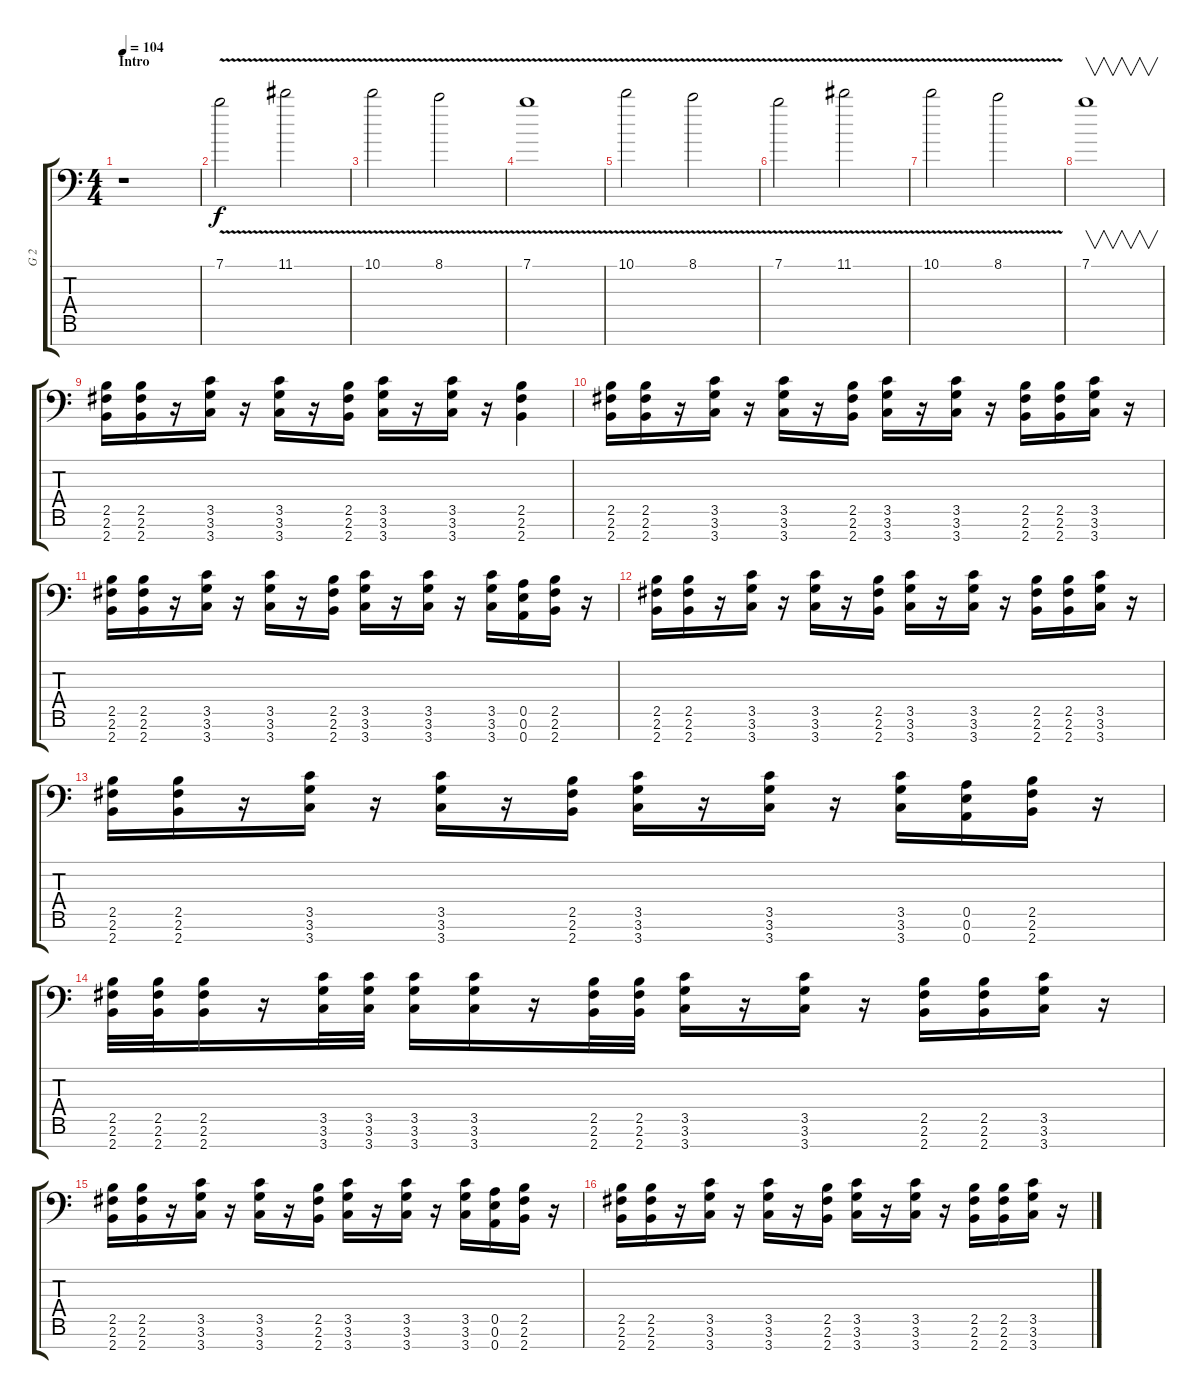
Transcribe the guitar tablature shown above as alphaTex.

\track ("G 2" "G 2") {instrument distortionguitar}
\staff {score tabs}
\tuning (E4 B3 G3 D3 A2 E2 A1) {hide}
\ts (4 4)
\section ("" "Intro")
\tempo 104
\clef f4
\ks c
r.1{dy f instrument distortionguitar} |
7.1{v}.2{volume 12} 11.1{v}.2 |
10.1{v}.2 8.1{v}.2 |
7.1{v}.1 |
10.1{v}.2 8.1{v}.2 |
7.1{v}.2 11.1{v}.2 |
10.1{v}.2 8.1{v}.2 |
7.1.1{v volume 0} |
(2.5 2.6 2.7).16{volume 15} (2.5 2.6 2.7).16 r.16 (3.5 3.6 3.7).16 r.16 (3.5 3.6 3.7).16 r.16 (2.5 2.6 2.7).16 (3.5 3.6 3.7).16 r.16 (3.5 3.6 3.7).16 r.16 (2.5 2.6 2.7).4 |
(2.5 2.6 2.7).16 (2.5 2.6 2.7).16 r.16 (3.5 3.6 3.7).16 r.16 (3.5 3.6 3.7).16 r.16 (2.5 2.6 2.7).16 (3.5 3.6 3.7).16 r.16 (3.5 3.6 3.7).16 r.16 (2.5 2.6 2.7).16 (2.5 2.6 2.7).16 (3.5 3.6 3.7).16 r.16 |
(2.5 2.6 2.7).16 (2.5 2.6 2.7).16 r.16 (3.5 3.6 3.7).16 r.16 (3.5 3.6 3.7).16 r.16 (2.5 2.6 2.7).16 (3.5 3.6 3.7).16 r.16 (3.5 3.6 3.7).16 r.16 (3.5 3.6 3.7).16 (0.5 0.6 0.7).16 (2.5 2.6 2.7).16 r.16 |
(2.5 2.6 2.7).16 (2.5 2.6 2.7).16 r.16 (3.5 3.6 3.7).16 r.16 (3.5 3.6 3.7).16 r.16 (2.5 2.6 2.7).16 (3.5 3.6 3.7).16 r.16 (3.5 3.6 3.7).16 r.16 (2.5 2.6 2.7).16 (2.5 2.6 2.7).16 (3.5 3.6 3.7).16 r.16 |
(2.5 2.6 2.7).16 (2.5 2.6 2.7).16 r.16 (3.5 3.6 3.7).16 r.16 (3.5 3.6 3.7).16 r.16 (2.5 2.6 2.7).16 (3.5 3.6 3.7).16 r.16 (3.5 3.6 3.7).16 r.16 (3.5 3.6 3.7).16 (0.5 0.6 0.7).16 (2.5 2.6 2.7).16 r.16 |
(2.5 2.6 2.7).32 (2.5 2.6 2.7).32 (2.5 2.6 2.7).16 r.16 (3.5 3.6 3.7).32 (3.5 3.6 3.7).32 (3.5 3.6 3.7).16 (3.5 3.6 3.7).16 r.16 (2.5 2.6 2.7).32 (2.5 2.6 2.7).32 (3.5 3.6 3.7).16 r.16 (3.5 3.6 3.7).16 r.16 (2.5 2.6 2.7).16 (2.5 2.6 2.7).16 (3.5 3.6 3.7).16 r.16 |
(2.5 2.6 2.7).16 (2.5 2.6 2.7).16 r.16 (3.5 3.6 3.7).16 r.16 (3.5 3.6 3.7).16 r.16 (2.5 2.6 2.7).16 (3.5 3.6 3.7).16 r.16 (3.5 3.6 3.7).16 r.16 (3.5 3.6 3.7).16 (0.5 0.6 0.7).16 (2.5 2.6 2.7).16 r.16 |
(2.5 2.6 2.7).16 (2.5 2.6 2.7).16 r.16 (3.5 3.6 3.7).16 r.16 (3.5 3.6 3.7).16 r.16 (2.5 2.6 2.7).16 (3.5 3.6 3.7).16 r.16 (3.5 3.6 3.7).16 r.16 (2.5 2.6 2.7).16 (2.5 2.6 2.7).16 (3.5 3.6 3.7).16 r.16
